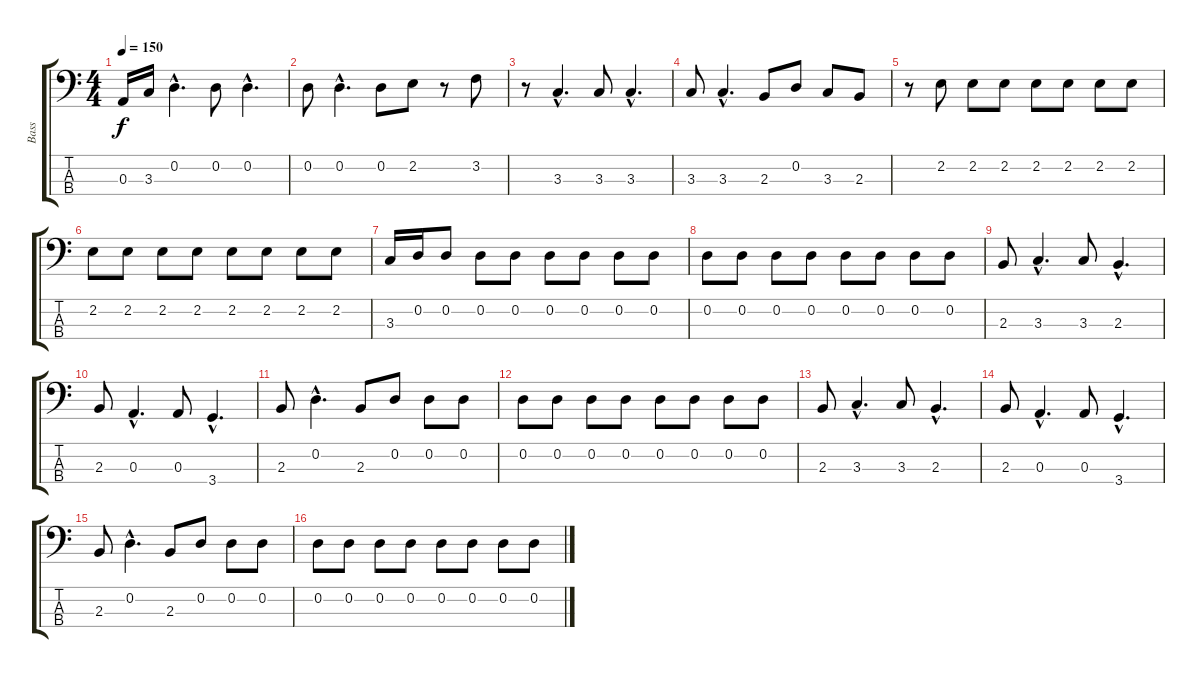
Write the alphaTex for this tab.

\track ("Bass" "Bass") {instrument electricbassfinger}
\staff {score tabs}
\tuning (G2 D2 A1 E1) {hide}
\ts (4 4)
\tempo 150
\clef f4
\ks c
0.3.16{dy f} 3.3.16 0.2{hac}.4{d} 0.2.8 0.2{hac}.4{d} |
0.2.8 0.2{hac}.4{d} 0.2.8 2.2.8 r.8 3.2.8 |
r.8 3.3{hac}.4{d} 3.3.8 3.3{hac}.4{d} |
3.3.8 3.3{hac}.4{d} 2.3.8 0.2.8 3.3.8 2.3.8 |
r.8 2.2.8 2.2.8 2.2.8 2.2.8 2.2.8 2.2.8 2.2.8 |
2.2.8 2.2.8 2.2.8 2.2.8 2.2.8 2.2.8 2.2.8 2.2.8 |
3.3.16 0.2.16 0.2.8 0.2.8 0.2.8 0.2.8 0.2.8 0.2.8 0.2.8 |
0.2.8 0.2.8 0.2.8 0.2.8 0.2.8 0.2.8 0.2.8 0.2.8 |
2.3.8 3.3{hac}.4{d} 3.3.8 2.3{hac}.4{d} |
2.3.8 0.3{hac}.4{d} 0.3.8 3.4{hac}.4{d} |
2.3.8 0.2{hac}.4{d} 2.3.8 0.2.8 0.2.8 0.2.8 |
0.2.8 0.2.8 0.2.8 0.2.8 0.2.8 0.2.8 0.2.8 0.2.8 |
2.3.8 3.3{hac}.4{d} 3.3.8 2.3{hac}.4{d} |
2.3.8 0.3{hac}.4{d} 0.3.8 3.4{hac}.4{d} |
2.3.8 0.2{hac}.4{d} 2.3.8 0.2.8 0.2.8 0.2.8 |
0.2.8 0.2.8 0.2.8 0.2.8 0.2.8 0.2.8 0.2.8 0.2.8
